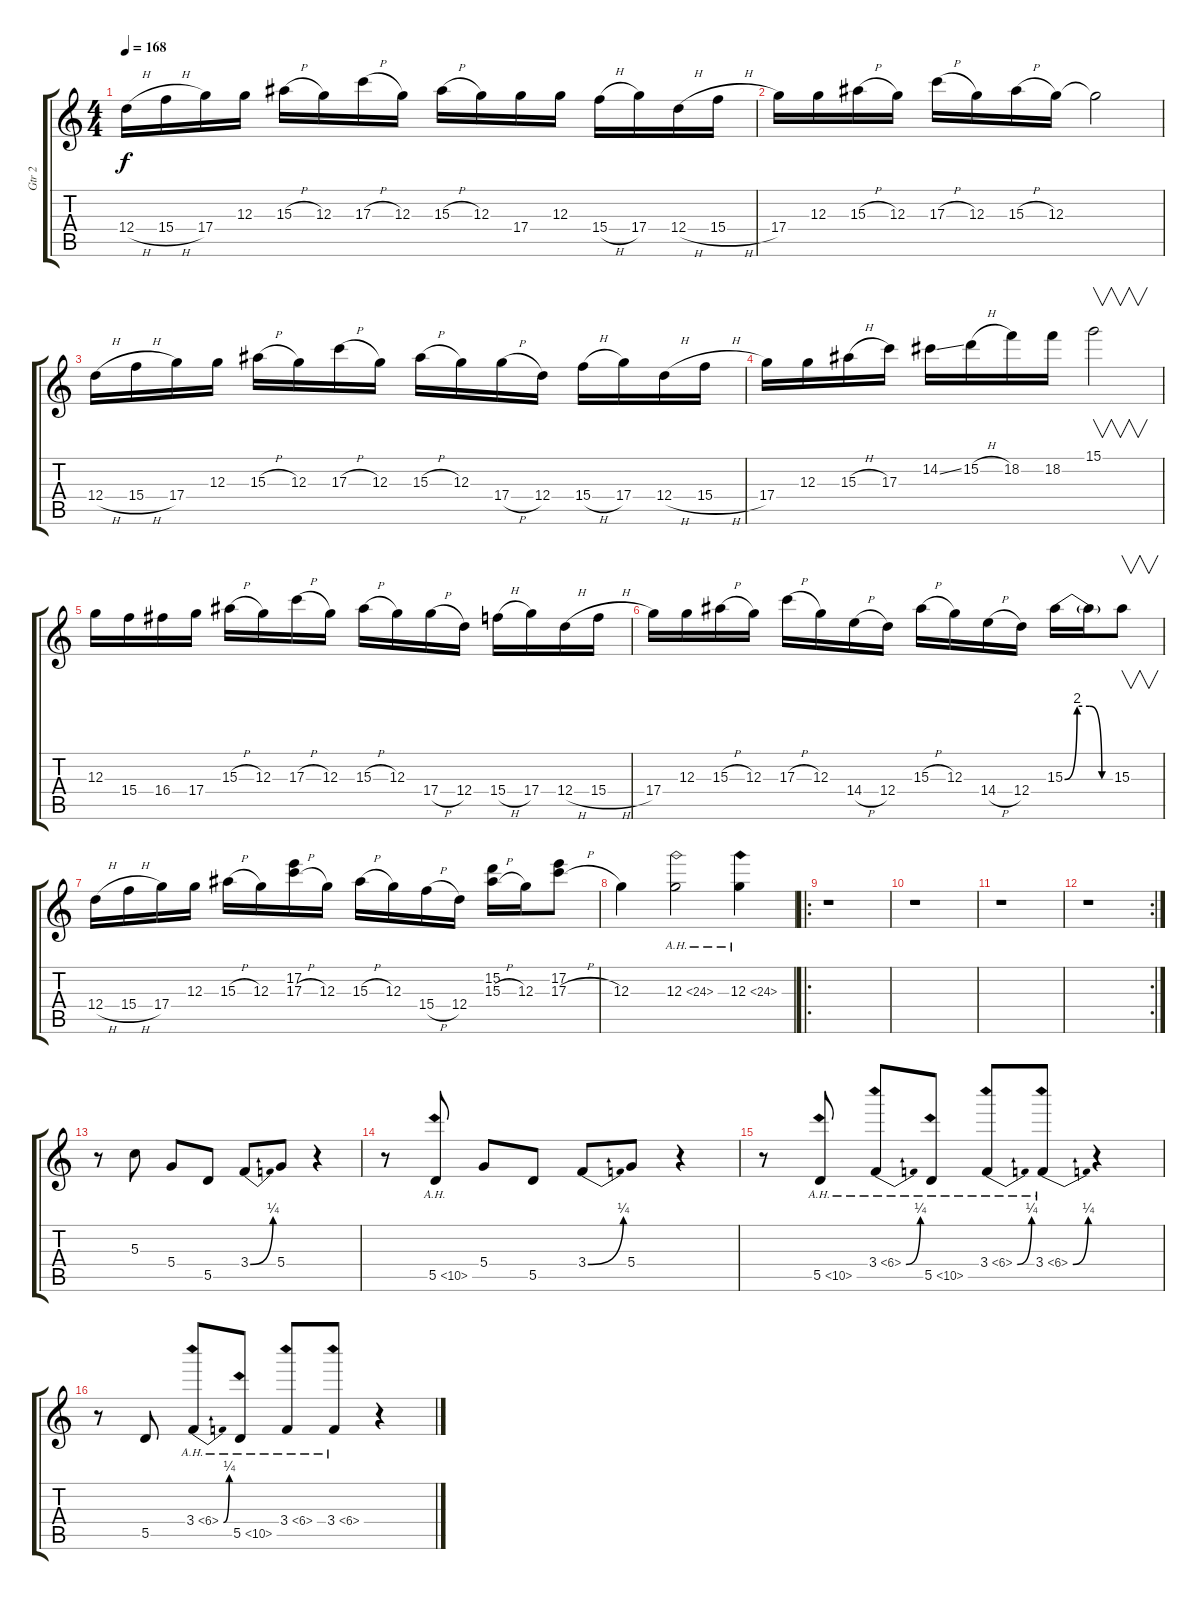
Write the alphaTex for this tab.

\track ("Gtr 2" "Gtr 2") {instrument distortionguitar}
\staff {score tabs}
\tuning (E4 B3 G3 D3 A2 E2) {hide}
\ts (4 4)
\tempo 168
\clef g2
\ks c
12.4{h}.16{dy f} 15.4{h}.16 17.4.16 12.3.16 15.3{h}.16 12.3.16 17.3{h}.16 12.3.16 15.3{h}.16 12.3.16 17.4.16 12.3.16 15.4{h}.16 17.4.16 12.4{h}.16 15.4{h}.16 |
17.4.16 12.3.16 15.3{h}.16 12.3.16 17.3{h}.16 12.3.16 15.3{h}.16 12.3.16 12.3{t}.2 |
12.4{h}.16 15.4{h}.16 17.4.16 12.3.16 15.3{h}.16 12.3.16 17.3{h}.16 12.3.16 15.3{h}.16 12.3.16 17.4{h}.16 12.4.16 15.4{h}.16 17.4.16 12.4{h}.16 15.4{h}.16 |
17.4.16 12.3.16 15.3{h}.16 17.3.16 14.2{ss}.16 15.2{h}.16 18.2.16 18.2.16 15.1.2{v} |
12.3.16 15.4.16 16.4.16 17.4.16 15.3{h}.16 12.3.16 17.3{h}.16 12.3.16 15.3{h}.16 12.3.16 17.4{h}.16 12.4.16 15.4{h}.16 17.4.16 12.4{h}.16 15.4{h}.16 |
17.4.16 12.3.16 15.3{h}.16 12.3.16 17.3{h}.16 12.3.16 14.4{h}.16 12.4.16 15.3{h}.16 12.3.16 14.4{h}.16 12.4.16 15.3{be (custom 0 0 15 8 30 8 45 0 60 0)}.16 15.3{t}.16 15.3.8{v} |
12.4{h}.16 15.4{h}.16 17.4.16 12.3.16 15.3{h}.16 12.3.16 (17.2 17.3{h}).16 12.3.16 15.3{h}.16 12.3.16 15.4{h}.16 12.4.16 (15.2 15.3{h}).16 12.3.16 (17.2 17.3{h}).8 |
12.3.4 12.3{ah 12}.2 12.3{ah 12}.4 |
\ro
r.1 |
r.1 |
r.1 |
\rc 2
r.1 |
r.8 5.3.8 5.4.8 5.5.8 3.4{be (bend 0 0 60 1)}.8 5.4.8 r.4 |
r.8 5.5{ah 5}.8 5.4.8 5.5.8 3.4{be (bend 0 0 60 1)}.8 5.4.8 r.4 |
r.8 5.5{ah 5}.8 3.4{be (bend 0 0 60 1) ah 3}.8 5.5{ah 5}.8 3.4{be (bend 0 0 60 1) ah 3}.8 3.4{be (bend 0 0 60 1) ah 3}.8 r.4 |
r.8 5.5.8 3.4{be (bend 0 0 60 1) ah 3}.8 5.5{ah 5}.8 3.4{ah 3}.8 3.4{ah 3}.8 r.4
